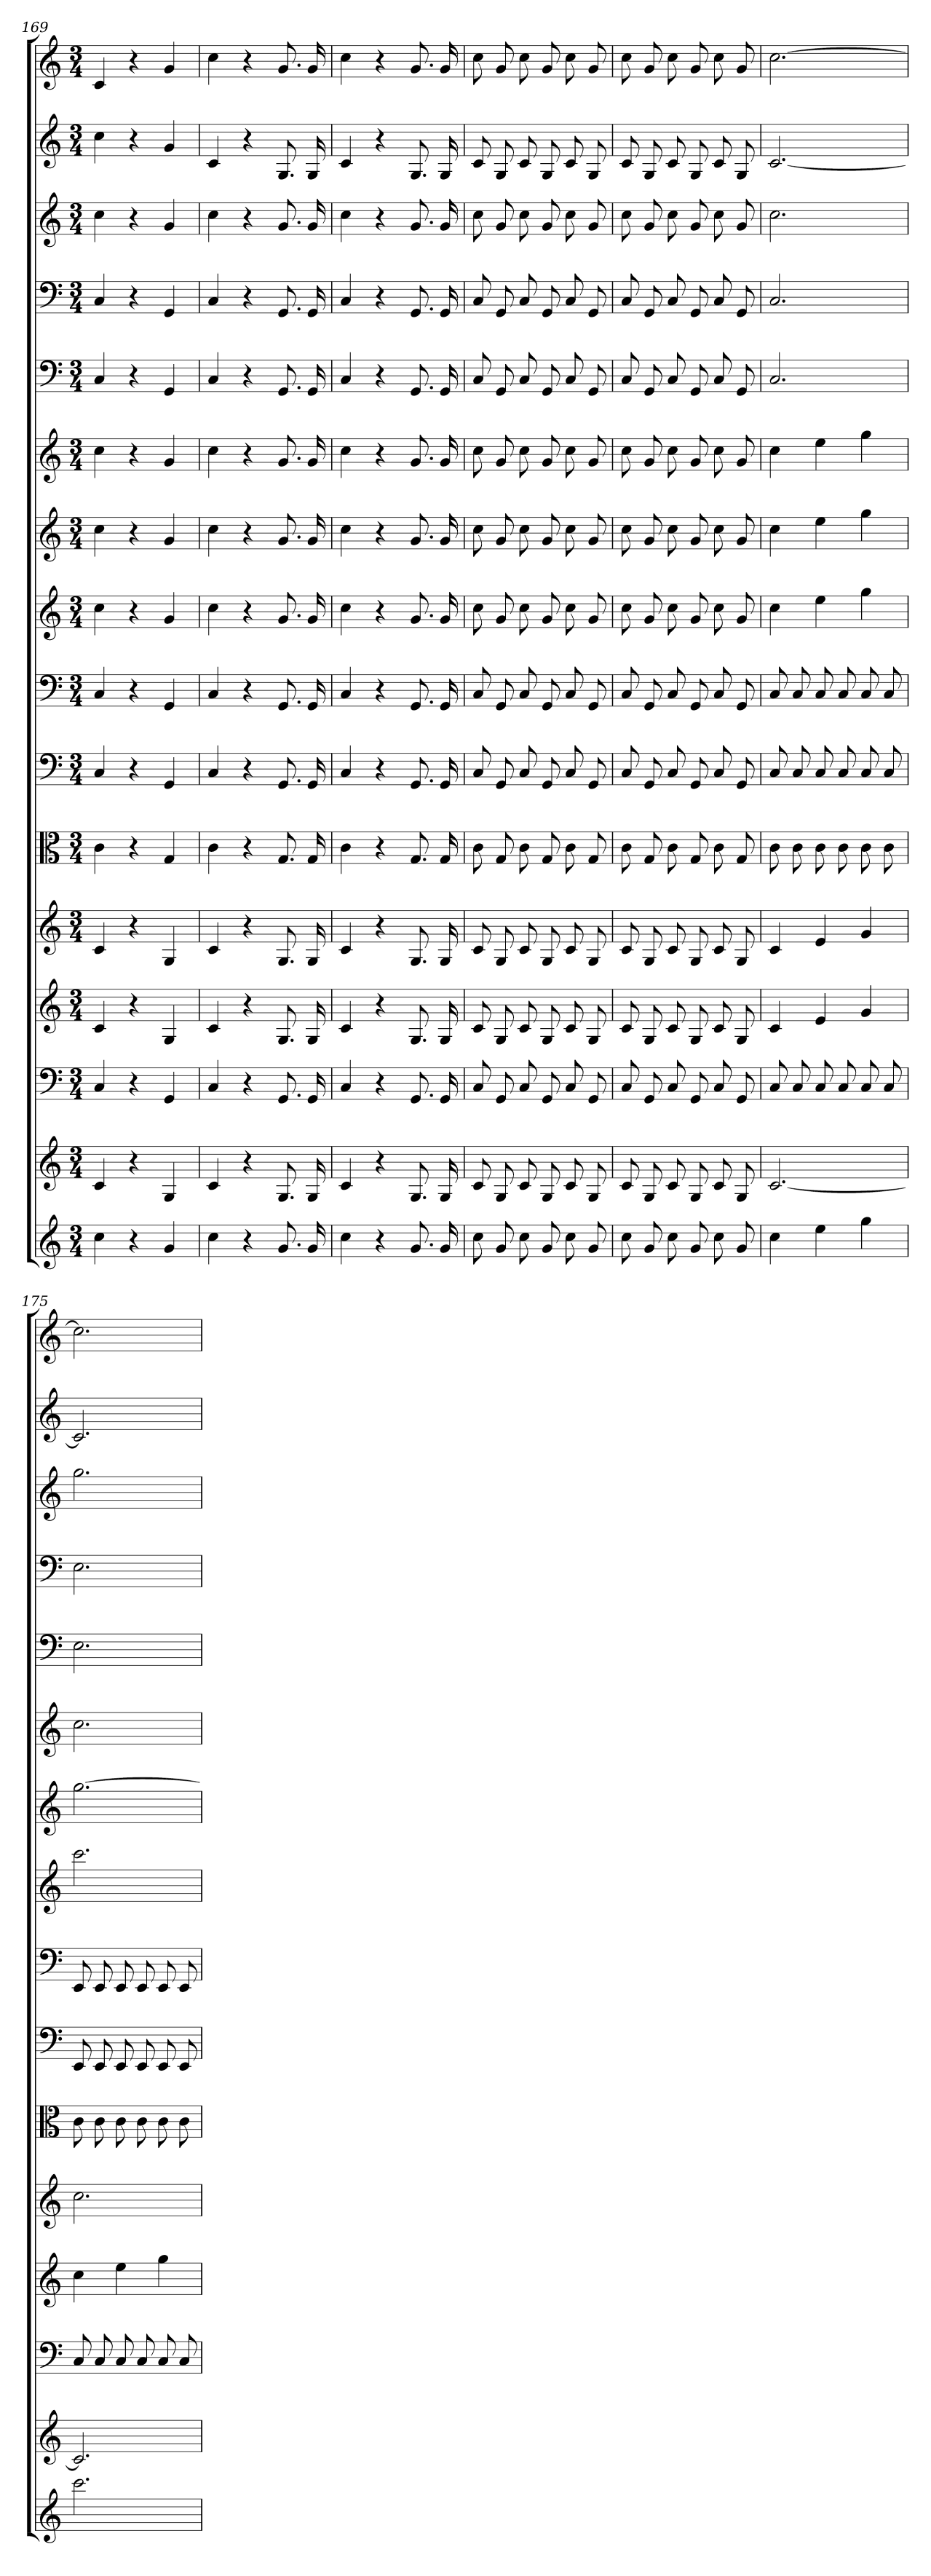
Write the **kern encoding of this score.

**kern	**kern	**kern	**kern	**kern	**kern	**kern	**kern	**kern	**kern	**kern	**kern	**kern	**kern	**kern	**kern
*part16	*part15	*part14	*part13	*part12	*part11	*part10	*part9	*part8	*part7	*part6	*part5	*part4	*part3	*part2	*part1
*staff16	*staff15	*staff14	*staff13	*staff12	*staff11	*staff10	*staff9	*staff8	*staff7	*staff6	*staff5	*staff4	*staff3	*staff2	*staff1
*	*	*clefF4	*	*	*clefC3	*clefF4	*clefF4	*	*	*	*clefF4	*clefF4	*	*	*
*k[]	*k[]	*k[]	*k[]	*k[]	*k[]	*k[]	*k[]	*k[]	*k[]	*k[]	*k[]	*k[]	*k[]	*k[]	*k[]
*C:	*C:	*C:	*C:	*C:	*C:	*C:	*C:	*C:	*C:	*C:	*C:	*C:	*C:	*C:	*C:
*M3/4	*M3/4	*M3/4	*M3/4	*M3/4	*M3/4	*M3/4	*M3/4	*M3/4	*M3/4	*M3/4	*M3/4	*M3/4	*M3/4	*M3/4	*M3/4
=169	=169	=169	=169	=169	=169	=169	=169	=169	=169	=169	=169	=169	=169	=169	=169
4cc	4c	4C	4c	4c	4c	4C	4C	4cc	4cc	4cc	4C	4C	4cc	4cc	4c
4r	4r	4r	4r	4r	4r	4r	4r	4r	4r	4r	4r	4r	4r	4r	4r
4g	4G	4GG	4G	4G	4G	4GG	4GG	4g	4g	4g	4GG	4GG	4g	4g	4g
=170	=170	=170	=170	=170	=170	=170	=170	=170	=170	=170	=170	=170	=170	=170	=170
4cc	4c	4C	4c	4c	4c	4C	4C	4cc	4cc	4cc	4C	4C	4cc	4c	4cc
4r	4r	4r	4r	4r	4r	4r	4r	4r	4r	4r	4r	4r	4r	4r	4r
8.g	8.G	8.GG	8.G	8.G	8.G	8.GG	8.GG	8.g	8.g	8.g	8.GG	8.GG	8.g	8.G	8.g
16g	16G	16GG	16G	16G	16G	16GG	16GG	16g	16g	16g	16GG	16GG	16g	16G	16g
=171	=171	=171	=171	=171	=171	=171	=171	=171	=171	=171	=171	=171	=171	=171	=171
4cc	4c	4C	4c	4c	4c	4C	4C	4cc	4cc	4cc	4C	4C	4cc	4c	4cc
4r	4r	4r	4r	4r	4r	4r	4r	4r	4r	4r	4r	4r	4r	4r	4r
8.g	8.G	8.GG	8.G	8.G	8.G	8.GG	8.GG	8.g	8.g	8.g	8.GG	8.GG	8.g	8.G	8.g
16g	16G	16GG	16G	16G	16G	16GG	16GG	16g	16g	16g	16GG	16GG	16g	16G	16g
=172	=172	=172	=172	=172	=172	=172	=172	=172	=172	=172	=172	=172	=172	=172	=172
8cc	8c	8C	8c	8c	8c	8C	8C	8cc	8cc	8cc	8C	8C	8cc	8c	8cc
8g	8G	8GG	8G	8G	8G	8GG	8GG	8g	8g	8g	8GG	8GG	8g	8G	8g
8cc	8c	8C	8c	8c	8c	8C	8C	8cc	8cc	8cc	8C	8C	8cc	8c	8cc
8g	8G	8GG	8G	8G	8G	8GG	8GG	8g	8g	8g	8GG	8GG	8g	8G	8g
8cc	8c	8C	8c	8c	8c	8C	8C	8cc	8cc	8cc	8C	8C	8cc	8c	8cc
8g	8G	8GG	8G	8G	8G	8GG	8GG	8g	8g	8g	8GG	8GG	8g	8G	8g
=173	=173	=173	=173	=173	=173	=173	=173	=173	=173	=173	=173	=173	=173	=173	=173
8cc	8c	8C	8c	8c	8c	8C	8C	8cc	8cc	8cc	8C	8C	8cc	8c	8cc
8g	8G	8GG	8G	8G	8G	8GG	8GG	8g	8g	8g	8GG	8GG	8g	8G	8g
8cc	8c	8C	8c	8c	8c	8C	8C	8cc	8cc	8cc	8C	8C	8cc	8c	8cc
8g	8G	8GG	8G	8G	8G	8GG	8GG	8g	8g	8g	8GG	8GG	8g	8G	8g
8cc	8c	8C	8c	8c	8c	8C	8C	8cc	8cc	8cc	8C	8C	8cc	8c	8cc
8g	8G	8GG	8G	8G	8G	8GG	8GG	8g	8g	8g	8GG	8GG	8g	8G	8g
=174	=174	=174	=174	=174	=174	=174	=174	=174	=174	=174	=174	=174	=174	=174	=174
4cc	[2.c	8C	4c	4c	8c	8C	8C	4cc	4cc	4cc	2.C	2.C	2.cc	[2.c	[2.cc
.	.	8C	.	.	8c	8C	8C	.	.	.	.	.	.	.	.
4ee	.	8C	4e	4e	8c	8C	8C	4ee	4ee	4ee	.	.	.	.	.
.	.	8C	.	.	8c	8C	8C	.	.	.	.	.	.	.	.
4gg	.	8C	4g	4g	8c	8C	8C	4gg	4gg	4gg	.	.	.	.	.
.	.	8C	.	.	8c	8C	8C	.	.	.	.	.	.	.	.
=175	=175	=175	=175	=175	=175	=175	=175	=175	=175	=175	=175	=175	=175	=175	=175
2.ccc	2.c]	8C	4cc	2.cc	8c	8EE	8EE	2.ccc	[2.gg	2.cc	2.E	2.E	2.gg	2.c]	2.cc]
.	.	8C	.	.	8c	8EE	8EE	.	.	.	.	.	.	.	.
.	.	8C	4ee	.	8c	8EE	8EE	.	.	.	.	.	.	.	.
.	.	8C	.	.	8c	8EE	8EE	.	.	.	.	.	.	.	.
.	.	8C	4gg	.	8c	8EE	8EE	.	.	.	.	.	.	.	.
.	.	8C	.	.	8c	8EE	8EE	.	.	.	.	.	.	.	.
=	=	=	=	=	=	=	=	=	=	=	=	=	=	=	=
*-	*-	*-	*-	*-	*-	*-	*-	*-	*-	*-	*-	*-	*-	*-	*-
